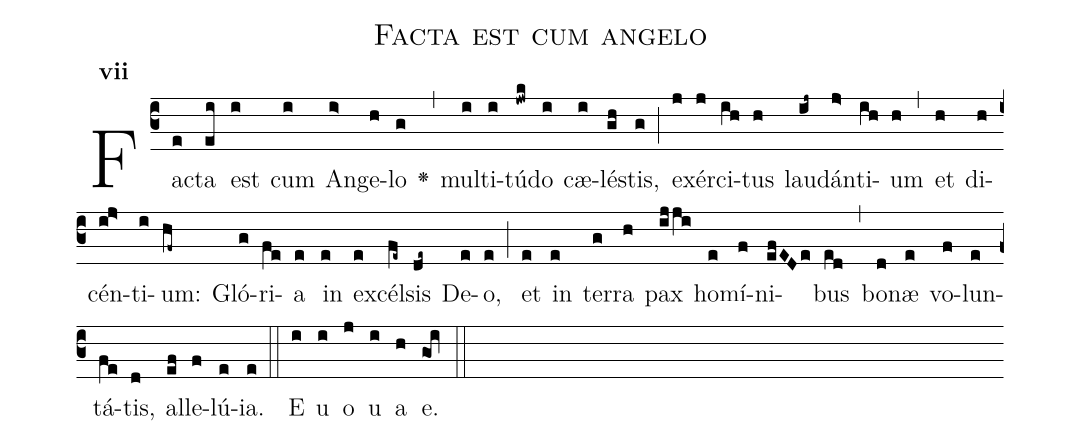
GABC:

name:Facta est cum angelo;
office-part:Antiphona;
mode:7;
%%
initial-style: 1;
name: Facta est cum angelo
book: Antiphonae & Responsoria/Tomus I, p. 100;
occasion: Die 31 Decembris;
office-part: Laudes Ant E;
user-notes: ;
commentary: ;
annotation: 7d;
centering-scheme: english;
fontsize: 12;
font: OFLSortsMillGoudy;
height: 11;
width: 4.5;
%%
(c3)Fa(e)cta(ei) est(i) cum(i) An(i>)ge(h)lo(g) <v>\greheightstar</v>(,) mul(i)ti(i)tú(jwk)do(i) cæ(i)lé(gh)stis,(g) (;) ex(j)ér(j)ci(ih)tus(h) lau(ij~)dán(j>)ti(ih)um(h) (,) et(h) di(h)cén(ij>)ti(i)um:(hf~) Gló(g)ri(fe)a(e) in(e) ex(e)cél(fe~)sis(de~) De(e)o,(e) (;) et(e) in(e) ter(g)ra(h) pax(ij/ji) ho(e)mí(f)ni(efEDe)bus(ed) (,) bo(d)næ(e) vo(f)lun(e)tá(fe)tis,(d) al(ef)le(f)lú(e)ia.(e) (::)
E(i) u(i) o(j) u(i) a(h) e.(goi) (::)
